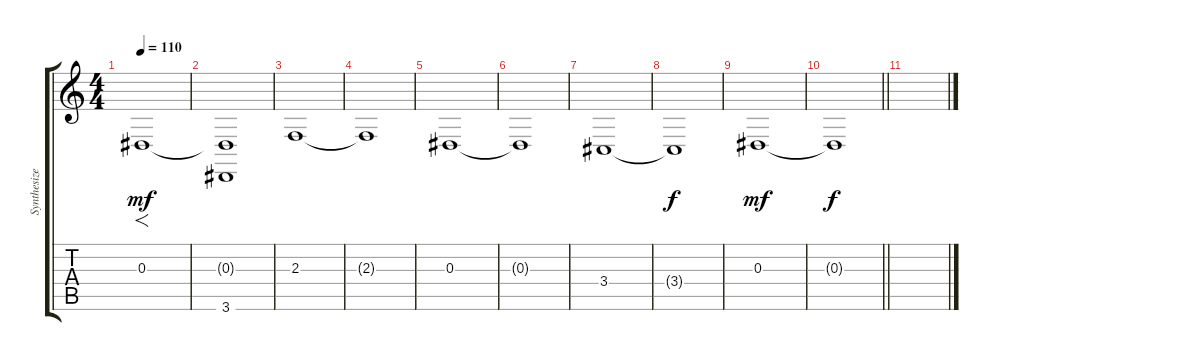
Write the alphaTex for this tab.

\track ("Synthesizer 2" "Synthesize") {instrument lead6voice}
\staff {score tabs}
\tuning (C4 G3 Eb3 Bb2 F2 C2) {hide}
\ts (4 4)
\tempo 110
\clef g2
\ks c
0.3.1{f dy mf volume 8} |
(0.3{t} 3.6).1 |
2.3.1 |
2.3{t}.1 |
0.3.1 |
0.3{t}.1 |
3.4.1 |
3.4{t}.1{dy f} |
0.3.1{dy mf} |
\barLineRight lightlight
0.3{t}.1{dy f} |
\section ("" "")
